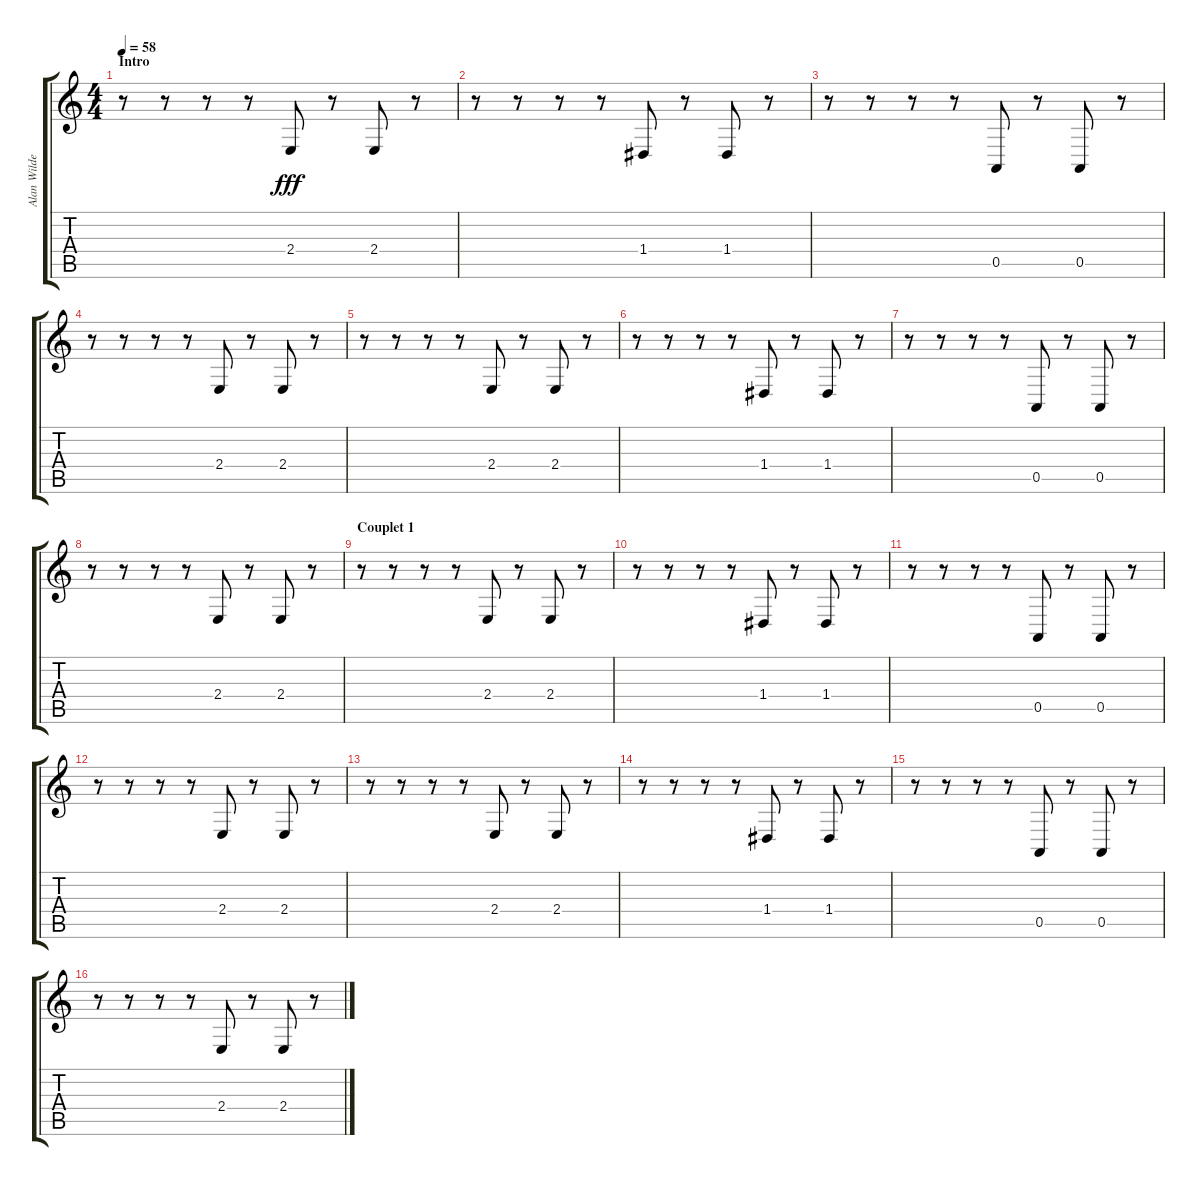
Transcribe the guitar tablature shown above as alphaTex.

\track ("Alan Wilder" "Alan Wilde") {instrument fx4atmosphere}
\staff {score tabs}
\tuning (E4 B3 G3 D3 A2 E2) {hide}
\ts (4 4)
\section ("" "Intro")
\tempo 58
\clef g2
\ks c
r.8{dy fff instrument fx4atmosphere} r.8 r.8 r.8 2.4.8 r.8 2.4.8 r.8 |
r.8 r.8 r.8 r.8 1.4.8 r.8 1.4.8 r.8 |
r.8 r.8 r.8 r.8 0.5.8 r.8 0.5.8 r.8 |
r.8 r.8 r.8 r.8 2.4.8 r.8 2.4.8 r.8 |
r.8 r.8 r.8 r.8 2.4.8 r.8 2.4.8 r.8 |
r.8 r.8 r.8 r.8 1.4.8 r.8 1.4.8 r.8 |
r.8 r.8 r.8 r.8 0.5.8 r.8 0.5.8 r.8 |
r.8 r.8 r.8 r.8 2.4.8 r.8 2.4.8 r.8 |
\section ("" "Couplet 1")
r.8 r.8 r.8 r.8 2.4.8 r.8 2.4.8 r.8 |
r.8 r.8 r.8 r.8 1.4.8 r.8 1.4.8 r.8 |
r.8 r.8 r.8 r.8 0.5.8 r.8 0.5.8 r.8 |
r.8 r.8 r.8 r.8 2.4.8 r.8 2.4.8 r.8 |
r.8 r.8 r.8 r.8 2.4.8 r.8 2.4.8 r.8 |
r.8 r.8 r.8 r.8 1.4.8 r.8 1.4.8 r.8 |
r.8 r.8 r.8 r.8 0.5.8 r.8 0.5.8 r.8 |
r.8 r.8 r.8 r.8 2.4.8 r.8 2.4.8 r.8
